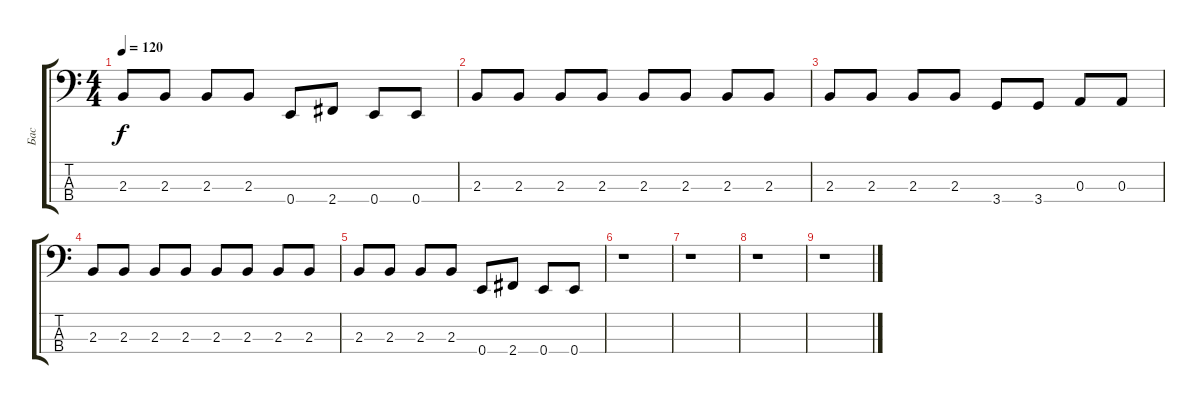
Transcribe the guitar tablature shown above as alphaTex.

\track ("Бас" "Бас") {instrument electricbassfinger}
\staff {score tabs}
\tuning (G2 D2 A1 E1) {hide}
\ts (4 4)
\tempo 120
\clef f4
\ks c
2.3.8{dy f} 2.3.8 2.3.8 2.3.8 0.4.8 2.4.8 0.4.8 0.4.8 |
2.3.8 2.3.8 2.3.8 2.3.8 2.3.8 2.3.8 2.3.8 2.3.8 |
2.3.8 2.3.8 2.3.8 2.3.8 3.4.8 3.4.8 0.3.8 0.3.8 |
2.3.8 2.3.8 2.3.8 2.3.8 2.3.8 2.3.8 2.3.8 2.3.8 |
2.3.8 2.3.8 2.3.8 2.3.8 0.4.8 2.4.8 0.4.8 0.4.8 |
r.1 |
r.1 |
r.1 |
r.1
